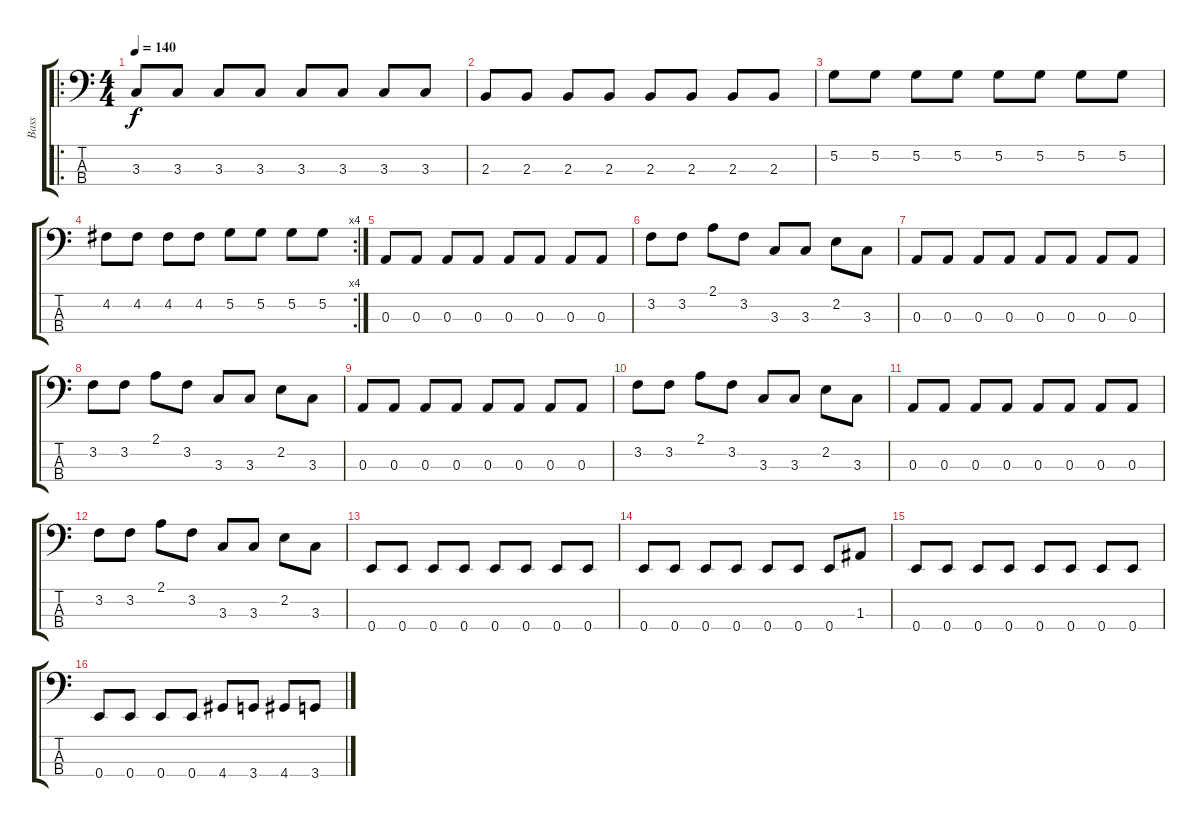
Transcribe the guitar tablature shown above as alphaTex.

\track ("Bass" "Bass") {instrument electricbassfinger}
\staff {score tabs}
\tuning (G2 D2 A1 E1) {hide}
\ro
\ts (4 4)
\tempo 140
\clef f4
\ks c
3.3.8{dy f} 3.3.8 3.3.8 3.3.8 3.3.8 3.3.8 3.3.8 3.3.8 |
2.3.8 2.3.8 2.3.8 2.3.8 2.3.8 2.3.8 2.3.8 2.3.8 |
5.2.8 5.2.8 5.2.8 5.2.8 5.2.8 5.2.8 5.2.8 5.2.8 |
\rc 4
4.2.8 4.2.8 4.2.8 4.2.8 5.2.8 5.2.8 5.2.8 5.2.8 |
0.3.8 0.3.8 0.3.8 0.3.8 0.3.8 0.3.8 0.3.8 0.3.8 |
3.2.8 3.2.8 2.1.8 3.2.8 3.3.8 3.3.8 2.2.8 3.3.8 |
0.3.8 0.3.8 0.3.8 0.3.8 0.3.8 0.3.8 0.3.8 0.3.8 |
3.2.8 3.2.8 2.1.8 3.2.8 3.3.8 3.3.8 2.2.8 3.3.8 |
0.3.8 0.3.8 0.3.8 0.3.8 0.3.8 0.3.8 0.3.8 0.3.8 |
3.2.8 3.2.8 2.1.8 3.2.8 3.3.8 3.3.8 2.2.8 3.3.8 |
0.3.8 0.3.8 0.3.8 0.3.8 0.3.8 0.3.8 0.3.8 0.3.8 |
3.2.8 3.2.8 2.1.8 3.2.8 3.3.8 3.3.8 2.2.8 3.3.8 |
0.4.8 0.4.8 0.4.8 0.4.8 0.4.8 0.4.8 0.4.8 0.4.8 |
0.4.8 0.4.8 0.4.8 0.4.8 0.4.8 0.4.8 0.4.8 1.3.8 |
0.4.8 0.4.8 0.4.8 0.4.8 0.4.8 0.4.8 0.4.8 0.4.8 |
0.4.8 0.4.8 0.4.8 0.4.8 4.4.8 3.4.8 4.4.8 3.4.8
